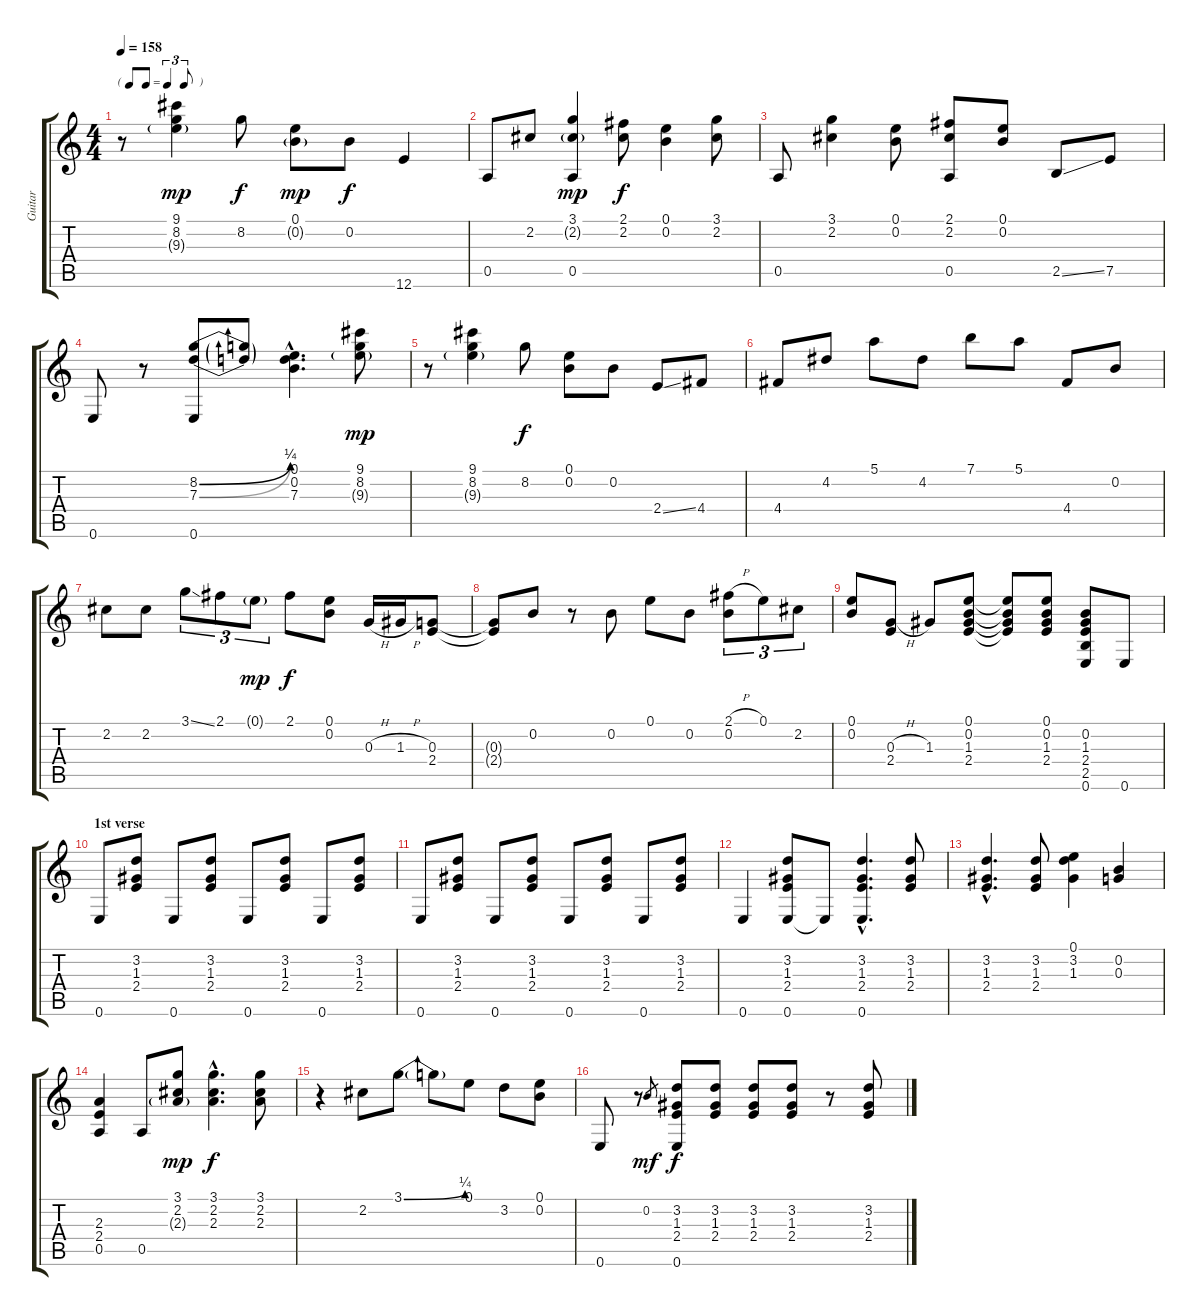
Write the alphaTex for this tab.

\track ("Guitar" "Guitar") {instrument acousticguitarnylon}
\staff {score tabs}
\tuning (E4 B3 G3 D3 A2 E2) {hide}
\ts (4 4)
\tf triplet8th
\tempo 158
\clef g2
\ks c
r.8{dy mp} (9.1 8.2 9.3{g}).4 8.2.8{dy f} (0.1 0.2{g}).8{dy mp} 0.2.8{dy f} 12.6.4 |
0.5.8 2.2.8 (3.1 2.2{g} 0.5).4{dy mp} (2.1 2.2).8{dy f} (0.1 0.2).4 (3.1 2.2).8 |
0.5.8 (3.1 2.2).4 (0.1 0.2).8 (2.1 2.2 0.5).8 (0.1 0.2).8 2.5{ss}.8 7.5.8 |
0.6.8 r.8 (8.2{be (bend 0 0 60 1)} 7.3{be (bend 0 0 60 1)} 0.6).8 (8.2{t} 7.3{t}).8 (0.1{hac} 0.2{hac} 7.3{hac}).4{d} (9.1 8.2 9.3{g}).8{dy mp} |
r.8 (9.1 8.2 9.3{g}).4 8.2.8{dy f} (0.1 0.2).8 0.2.8 2.4{ss}.8 4.4.8 |
4.4.8 4.2.8 5.1.8 4.2.8 7.1.8 5.1.8 4.4.8 0.2.8 |
2.2.8 2.2.8 3.1{ss}.8{tu (3 2)} 2.1.8{tu (3 2)} 0.1{g}.8{tu (3 2) dy mp} 2.1.8{dy f} (0.1 0.2).8 0.3{h}.16 1.3{h}.16 (0.3 2.4).8 |
(0.3{t} 2.4{t}).8 0.2.8 r.8 0.2.8 0.1.8 0.2.8 (2.1{h} 0.2).8{tu (3 2)} 0.1.8{tu (3 2)} 2.2.8{tu (3 2)} |
(0.1 0.2).8 (0.3{h} 2.4).8 1.3.8 (0.1 0.2 1.3 2.4).8 (0.1{t} 0.2{t} 1.3{t} 2.4{t}).8 (0.1 0.2 1.3 2.4).8 (0.2 1.3 2.4 2.5 0.6).8 0.6.8 |
\section ("" "1st verse")
0.6.8 (3.2 1.3 2.4).8 0.6.8 (3.2 1.3 2.4).8 0.6.8 (3.2 1.3 2.4).8 0.6.8 (3.2 1.3 2.4).8 |
0.6.8 (3.2 1.3 2.4).8 0.6.8 (3.2 1.3 2.4).8 0.6.8 (3.2 1.3 2.4).8 0.6.8 (3.2 1.3 2.4).8 |
0.6.4 (3.2 1.3 2.4 0.6).8 0.6{t}.8 (3.2{hac} 1.3{hac} 2.4{hac} 0.6{hac}).4{d} (3.2 1.3 2.4).8 |
(3.2{hac} 1.3{hac} 2.4{hac}).4{d} (3.2 1.3 2.4).8 (0.1 3.2 1.3).4 (0.2 0.3).4 |
(2.3 2.4 0.5).4 0.5.8 (3.1 2.2 2.3{g}).8{dy mp} (3.1{hac} 2.2{hac} 2.3{hac}).4{d dy f} (3.1 2.2 2.3).8 |
r.4 2.2.8 3.1{be (bend 0 0 60 1)}.8 3.1{t}.8 0.1.8 3.2.8 (0.1 0.2).8 |
0.6.8 r.8 0.2.8{gr dy mf} (3.2 1.3 2.4 0.6).8{dy f} (3.2 1.3 2.4).8 (3.2 1.3 2.4).8 (3.2 1.3 2.4).8 r.8 (3.2 1.3 2.4).8
